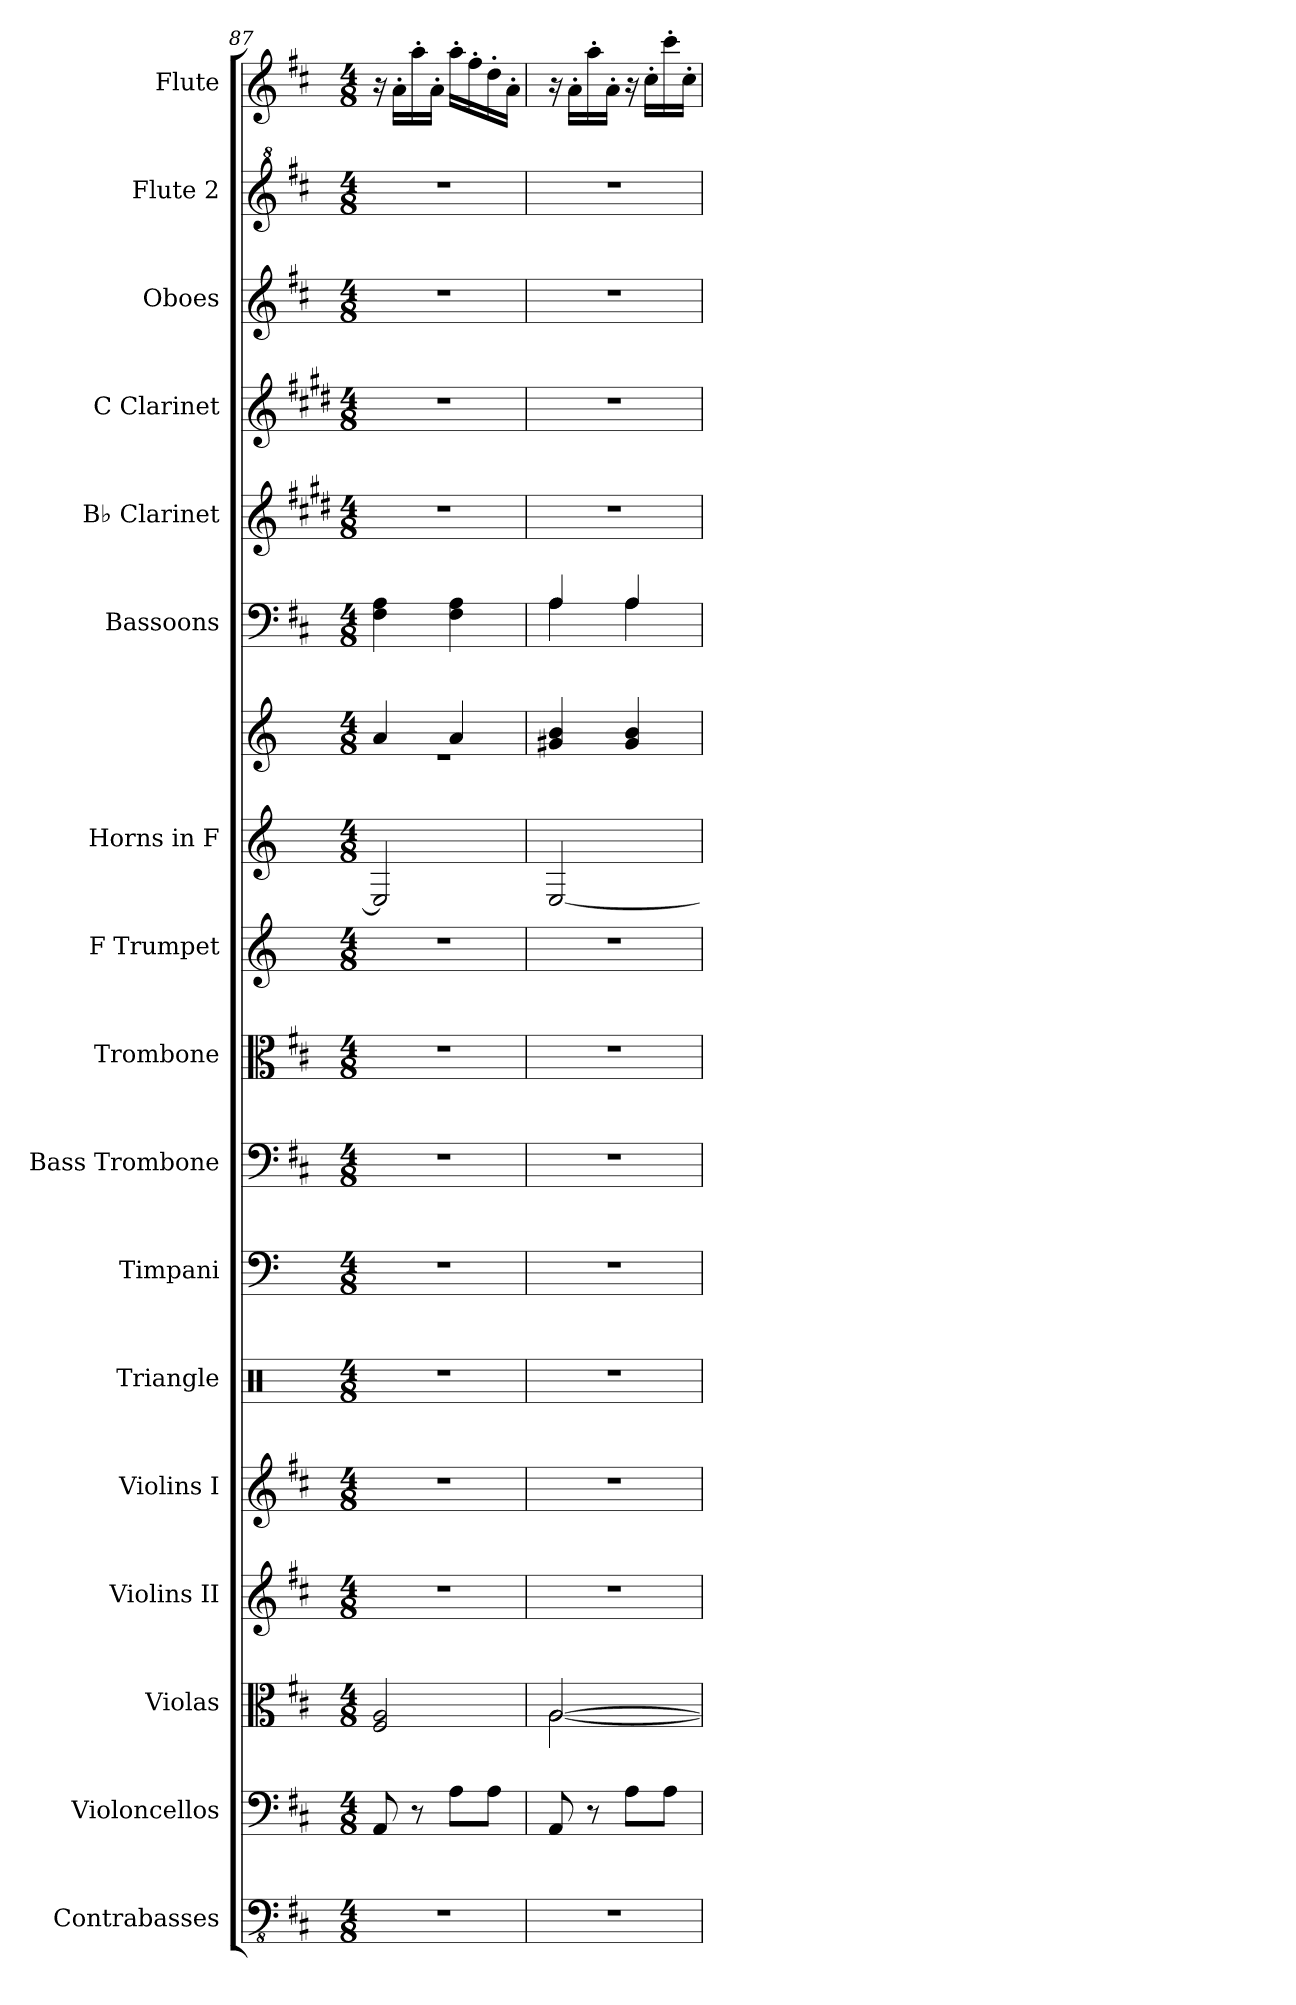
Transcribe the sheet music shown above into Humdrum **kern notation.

**kern	**kern	**kern	**kern	**kern	**kern	**kern	**kern	**kern	**kern	**kern	**kern	**kern	**kern	**kern	**kern	**kern	**kern
*part17	*part16	*part15	*part14	*part13	*part12	*part11	*part10	*part9	*part8	*part7	*part7	*part6	*part5	*part4	*part3	*part2	*part1
*staff18	*staff17	*staff16	*staff15	*staff14	*staff13	*staff12	*staff11	*staff10	*staff9	*staff8	*staff7	*staff6	*staff5	*staff4	*staff3	*staff2	*staff1
*I"Contrabasses	*I"Violoncellos	*I"Violas	*I"Violins II	*I"Violins I	*I"Triangle	*I"Timpani	*I"Bass Trombone	*I"Trombone	*I"F Trumpet	*I"Horns in F	*	*I"Bassoons	*I"B♭ Clarinet	*I"C Clarinet	*I"Oboes	*I"Flute 2	*I"Flute
*I'Cb.	*I'Vc.	*I'Vla.	*I'Vln. II	*I'Vln. I	*I'Trgl.	*I'Timp.	*I'B. Tbn.	*I'Tbn.	*I'F Tpt.	*	*	*I'Bsn.	*I'B♭ Cl.	*I'C Cl.	*I'Ob.	*I'Fl. 2	*I'Fl. 2
*clefFv4	*clefF4	*clefC3	*clefG2	*clefG2	*clefX	*clefF4	*clefF4	*clefC3	*clefG2	*clefG2	*clefG2	*clefF4	*clefG2	*clefG2	*clefG2	*clefG^2	*clefG2
*ITrd7c12	*	*	*	*	*	*	*	*	*ITrd-3c-5	*ITrd4c7	*ITrd4c7	*	*ITrd1c2	*ITrd1c2	*	*	*
*k[f#c#]	*k[f#c#]	*k[f#c#]	*k[f#c#]	*k[f#c#]	*k[]	*k[]	*k[f#c#]	*k[f#c#]	*k[b-]	*k[b-]	*k[b-]	*k[f#c#]	*k[f#c#]	*k[f#c#]	*k[f#c#]	*k[f#c#]	*k[f#c#]
*M4/8	*M4/8	*M4/8	*M4/8	*M4/8	*M4/8	*M4/8	*M4/8	*M4/8	*M4/8	*M4/8	*M4/8	*M4/8	*M4/8	*M4/8	*M4/8	*M4/8	*M4/8
=87	=87	=87	=87	=87	=87	=87	=87	=87	=87	=87	=87	=87	=87	=87	=87	=87	=87
*	*	*	*	*	*	*	*	*	*	*	*^	*	*	*	*	*	*
2r	8AA/	2F#/ 2A/	2r	2r	2r	2r	2r	2r	2r	2AA/]	4d/	2r	4F#\ 4A\	2r	2r	2r	2r	16r
.	.	.	.	.	.	.	.	.	.	.	.	.	.	.	.	.	.	16a'\LL
.	8r	.	.	.	.	.	.	.	.	.	.	.	.	.	.	.	.	16aa'\
.	.	.	.	.	.	.	.	.	.	.	.	.	.	.	.	.	.	16a'\JJ
.	8A\L	.	.	.	.	.	.	.	.	.	4d/	.	4F#\ 4A\	.	.	.	.	16aa'\LL
.	.	.	.	.	.	.	.	.	.	.	.	.	.	.	.	.	.	16ff#'\
.	8A\J	.	.	.	.	.	.	.	.	.	.	.	.	.	.	.	.	16dd'\
.	.	.	.	.	.	.	.	.	.	.	.	.	.	.	.	.	.	16a'\JJ
*	*	*	*	*	*	*	*	*	*	*	*v	*v	*	*	*	*	*	*
=88	=88	=88	=88	=88	=88	=88	=88	=88	=88	=88	=88	=88	=88	=88	=88	=88	=88
*	*	*^	*	*	*	*	*	*	*	*	*	*^	*	*	*	*	*
2r	8AA/	[2A/	[2A\	2r	2r	2r	2r	2r	2r	2r	[2AA/	4c#X/ 4e/	4A/	4A\	2r	2r	2r	2r	16r
.	.	.	.	.	.	.	.	.	.	.	.	.	.	.	.	.	.	.	16a'\LL
.	8r	.	.	.	.	.	.	.	.	.	.	.	.	.	.	.	.	.	16aa'\
.	.	.	.	.	.	.	.	.	.	.	.	.	.	.	.	.	.	.	16a'\JJ
.	8A\L	.	.	.	.	.	.	.	.	.	.	4c#/ 4e/	4A/	4A\	.	.	.	.	16r
.	.	.	.	.	.	.	.	.	.	.	.	.	.	.	.	.	.	.	16cc#'\LL
.	8A\J	.	.	.	.	.	.	.	.	.	.	.	.	.	.	.	.	.	16ccc#'\
.	.	.	.	.	.	.	.	.	.	.	.	.	.	.	.	.	.	.	16cc#'\JJ
*	*	*v	*v	*	*	*	*	*	*	*	*	*	*v	*v	*	*	*	*	*
=	=	=	=	=	=	=	=	=	=	=	=	=	=	=	=	=	=
*-	*-	*-	*-	*-	*-	*-	*-	*-	*-	*-	*-	*-	*-	*-	*-	*-	*-
